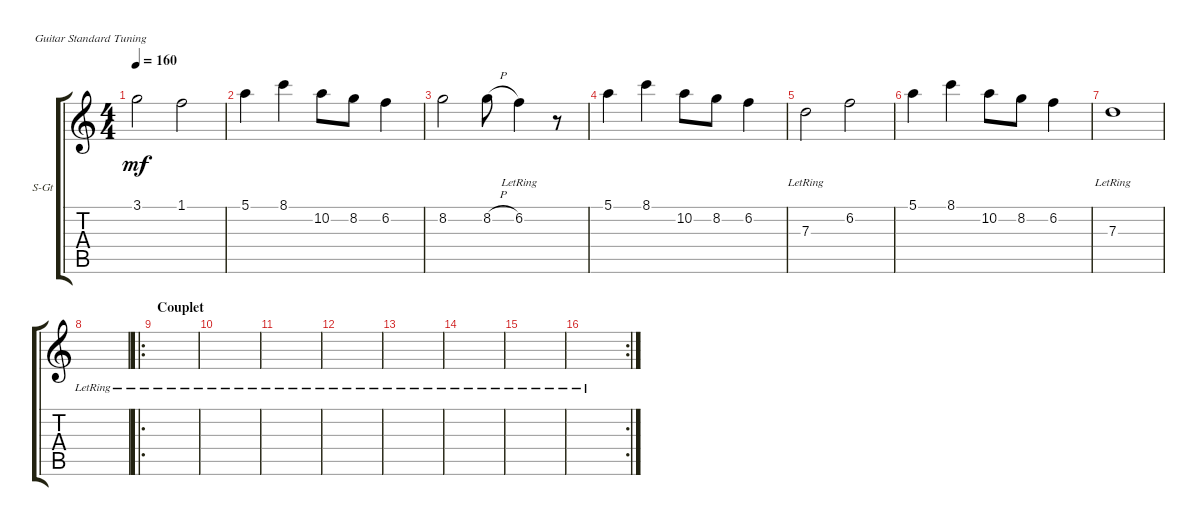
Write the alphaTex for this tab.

\defaultSystemsLayout 4
\bracketExtendMode groupsimilarinstruments
\firstSystemTrackNameOrientation horizontal
\otherSystemsTrackNameOrientation horizontal
\track ("Solo whistle" "S-Gt") {instrument acousticguitarsteel}
\staff {score tabs}
\tuning (E4 B3 G3 D3 A2 E2)
\ts (4 4)
\tempo 160
\clef g2
\ks c
3.1.2{dy mf} 1.1.2 |
5.1.4 8.1.4 10.2.8 8.2.8 6.2.4 |
8.2.2 8.2{h}.8 6.2{lr}.4 r.8 |
5.1.4 8.1.4 10.2.8 8.2.8 6.2.4 |
7.3{lr}.2 6.2.2 |
5.1.4 8.1.4 10.2.8 8.2.8 6.2.4 |
7.3{lr}.1 |
|
\ro
\section ("" "Couplet")
|
|
|
|
|
|
|
\rc 2
